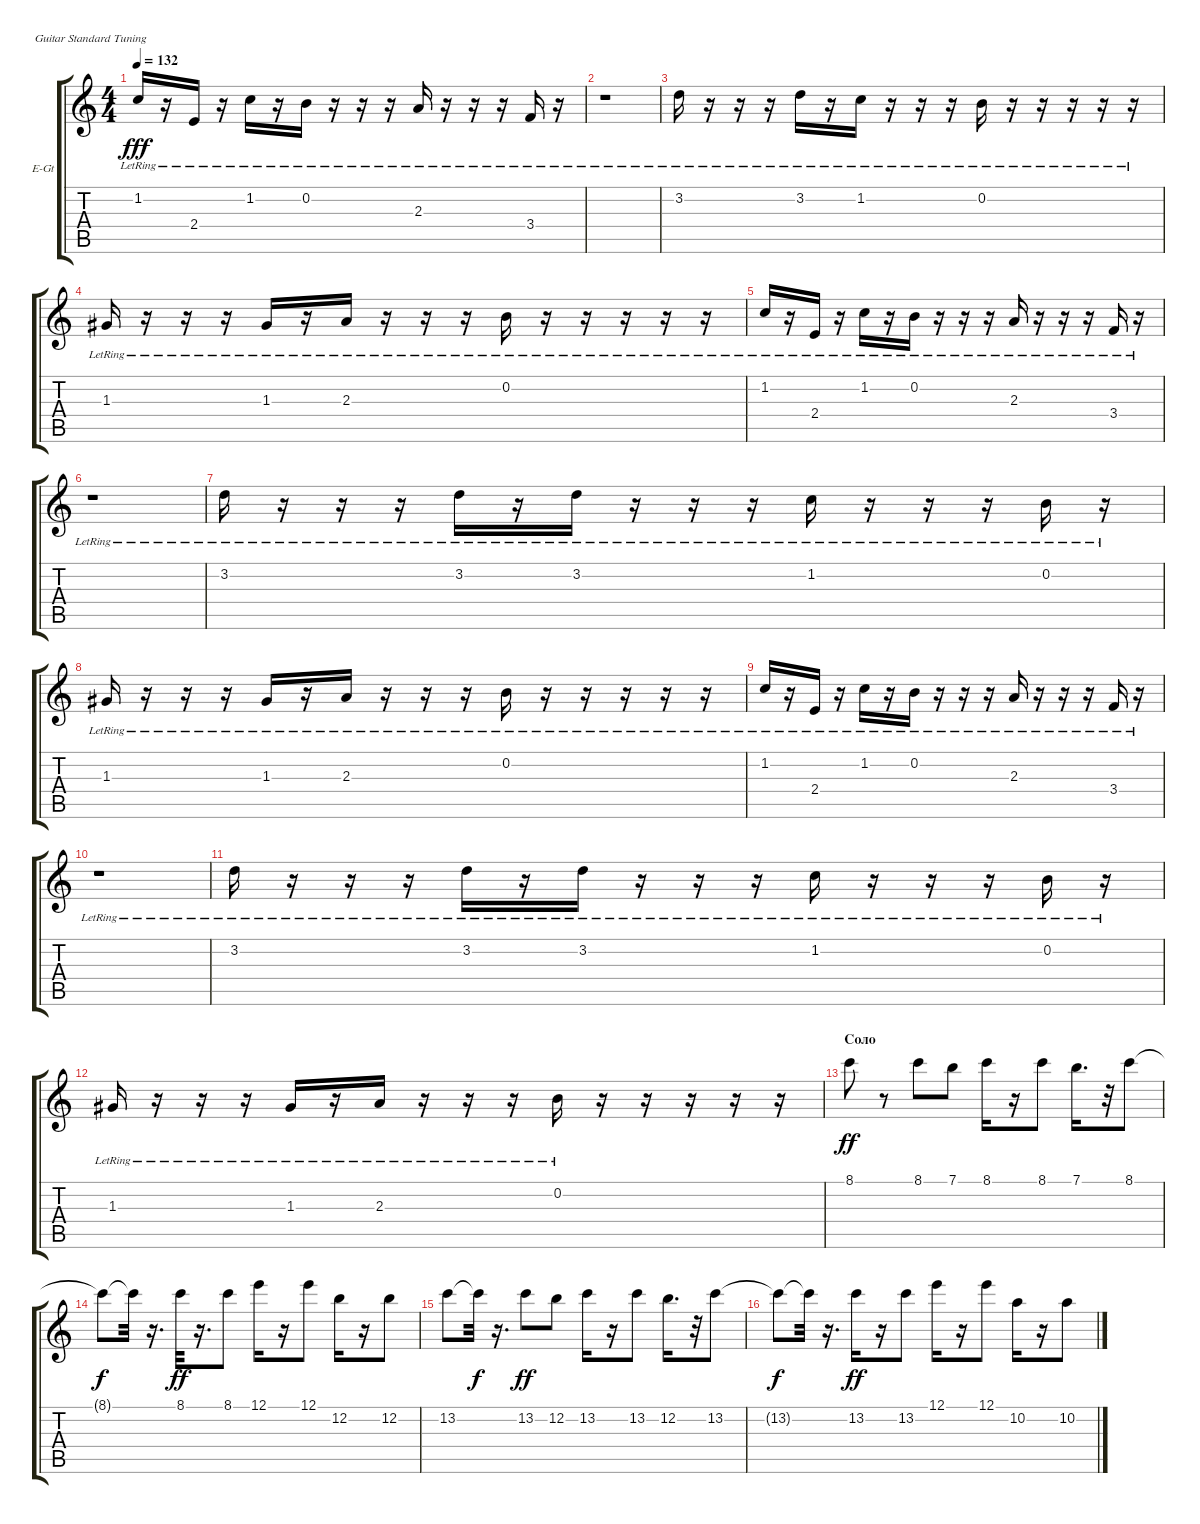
\defaultSystemsLayout 4
\bracketExtendMode groupsimilarinstruments
\firstSystemTrackNameOrientation horizontal
\otherSystemsTrackNameOrientation horizontal
\track ("Electric Guitar" "E-Gt") {instrument overdrivenguitar}
\staff {score tabs}
\tuning (E4 B3 G3 D3 A2 E2)
\ts (4 4)
\tempo 132
\clef g2
\ks c
1.2{lr}.16{dy fff} r.16 2.4{lr}.16 r.16 1.2{lr}.16 r.16 0.2{lr}.16 r.16 r.16 r.16 2.3{lr}.16 r.16 r.16 r.16 3.4{lr}.16 r.16 |
r.1 |
3.2{lr}.16 r.16 r.16 r.16 3.2{lr}.16 r.16 1.2{lr}.16 r.16 r.16 r.16 0.2{lr}.16 r.16 r.16 r.16 r.16 r.16 |
1.3{lr}.16 r.16 r.16 r.16 1.3{lr}.16 r.16 2.3{lr}.16 r.16 r.16 r.16 0.2{lr}.16 r.16 r.16 r.16 r.16 r.16 |
1.2{lr}.16 r.16 2.4{lr}.16 r.16 1.2{lr}.16 r.16 0.2{lr}.16 r.16 r.16 r.16 2.3{lr}.16 r.16 r.16 r.16 3.4{lr}.16 r.16 |
r.1 |
3.2{lr}.16 r.16 r.16 r.16 3.2{lr}.16 r.16 3.2{lr}.16 r.16 r.16 r.16 1.2{lr}.16 r.16 r.16 r.16 0.2{lr}.16 r.16 |
1.3{lr}.16 r.16 r.16 r.16 1.3{lr}.16 r.16 2.3{lr}.16 r.16 r.16 r.16 0.2{lr}.16 r.16 r.16 r.16 r.16 r.16 |
1.2{lr}.16 r.16 2.4{lr}.16 r.16 1.2{lr}.16 r.16 0.2{lr}.16 r.16 r.16 r.16 2.3{lr}.16 r.16 r.16 r.16 3.4{lr}.16 r.16 |
r.1 |
3.2{lr}.16 r.16 r.16 r.16 3.2{lr}.16 r.16 3.2{lr}.16 r.16 r.16 r.16 1.2{lr}.16 r.16 r.16 r.16 0.2{lr}.16 r.16 |
1.3{lr}.16 r.16 r.16 r.16 1.3{lr}.16 r.16 2.3{lr}.16 r.16 r.16 r.16 0.2{lr}.16 r.16 r.16 r.16 r.16 r.16 |
\section ("" "Соло")
8.1.8{dy ff} r.8 8.1.8 7.1.8 8.1.16 r.16 8.1.8 7.1.16{d} r.32 8.1.8 |
8.1{t}.8{dy f} 8.1{t}.32 r.16{d} 8.1.32{dy ff} r.16{d} 8.1.8 12.1.16 r.16 12.1.8 12.2.16 r.16 12.2.8 |
13.2.8 13.2{t}.32{dy f} r.16{d} 13.2.8{dy ff} 12.2.8 13.2.16 r.16 13.2.8 12.2.16{d} r.32 13.2.8 |
13.2{t}.8{dy f} 13.2{t}.32 r.16{d} 13.2.16{dy ff} r.16 13.2.8 12.1.16 r.16 12.1.8 10.2.16 r.16 10.2.8
